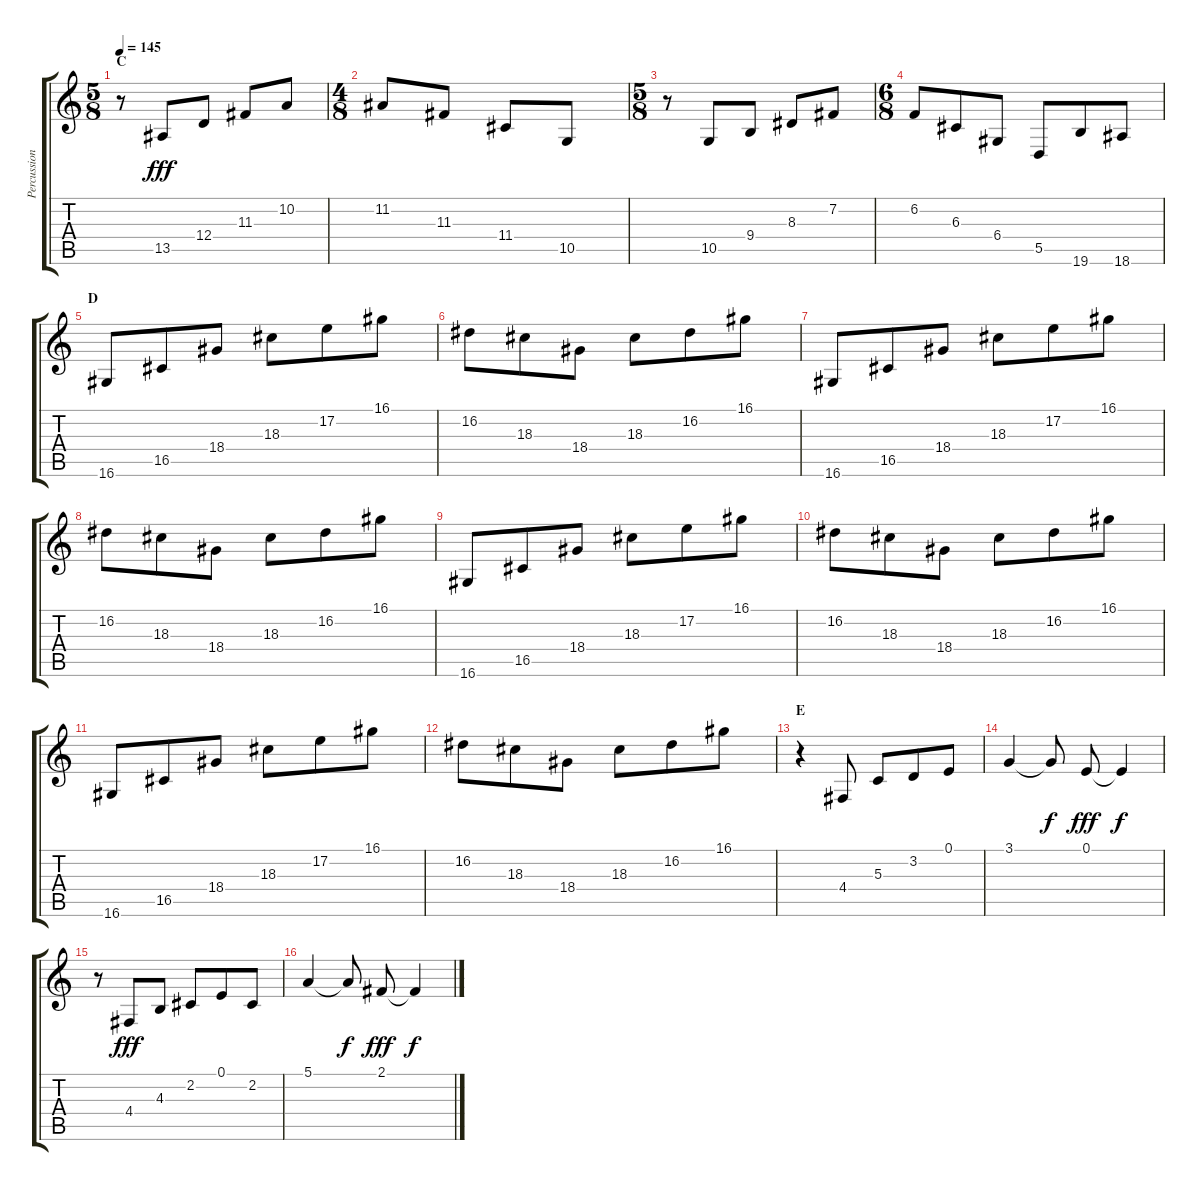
\track ("Percussion" "Percussion") {instrument marimba}
\staff {score tabs}
\tuning (E4 B3 G3 D3 A2 E2) {hide}
\ts (5 8)
\section ("" "C")
\tempo 145
\clef g2
\ks c
r.8{dy fff instrument marimba} 13.5.8 12.4.8 11.3.8 10.2.8 |
\ts (4 8)
11.2.8 11.3.8 11.4.8 10.5.8 |
\ts (5 8)
r.8 10.5.8 9.4.8 8.3.8 7.2.8 |
\ts (6 8)
6.2.8 6.3.8 6.4.8 5.5.8 19.6.8 18.6.8 |
\section ("" "D")
16.6.8 16.5.8 18.4.8 18.3.8 17.2.8 16.1.8 |
16.2.8 18.3.8 18.4.8 18.3.8 16.2.8 16.1.8 |
16.6.8 16.5.8 18.4.8 18.3.8 17.2.8 16.1.8 |
16.2.8 18.3.8 18.4.8 18.3.8 16.2.8 16.1.8 |
16.6.8 16.5.8 18.4.8 18.3.8 17.2.8 16.1.8 |
16.2.8 18.3.8 18.4.8 18.3.8 16.2.8 16.1.8 |
16.6.8 16.5.8 18.4.8 18.3.8 17.2.8 16.1.8 |
16.2.8 18.3.8 18.4.8 18.3.8 16.2.8 16.1.8 |
\section ("" "E")
r.4 4.4.8 5.3.8 3.2.8 0.1.8 |
3.1.4 3.1{t}.8{dy f} 0.1.8{dy fff} 0.1{t}.4{dy f} |
r.8 4.4.8{dy fff} 4.3.8 2.2.8 0.1.8 2.2.8 |
5.1.4 5.1{t}.8{dy f} 2.1.8{dy fff} 2.1{t}.4{dy f}
